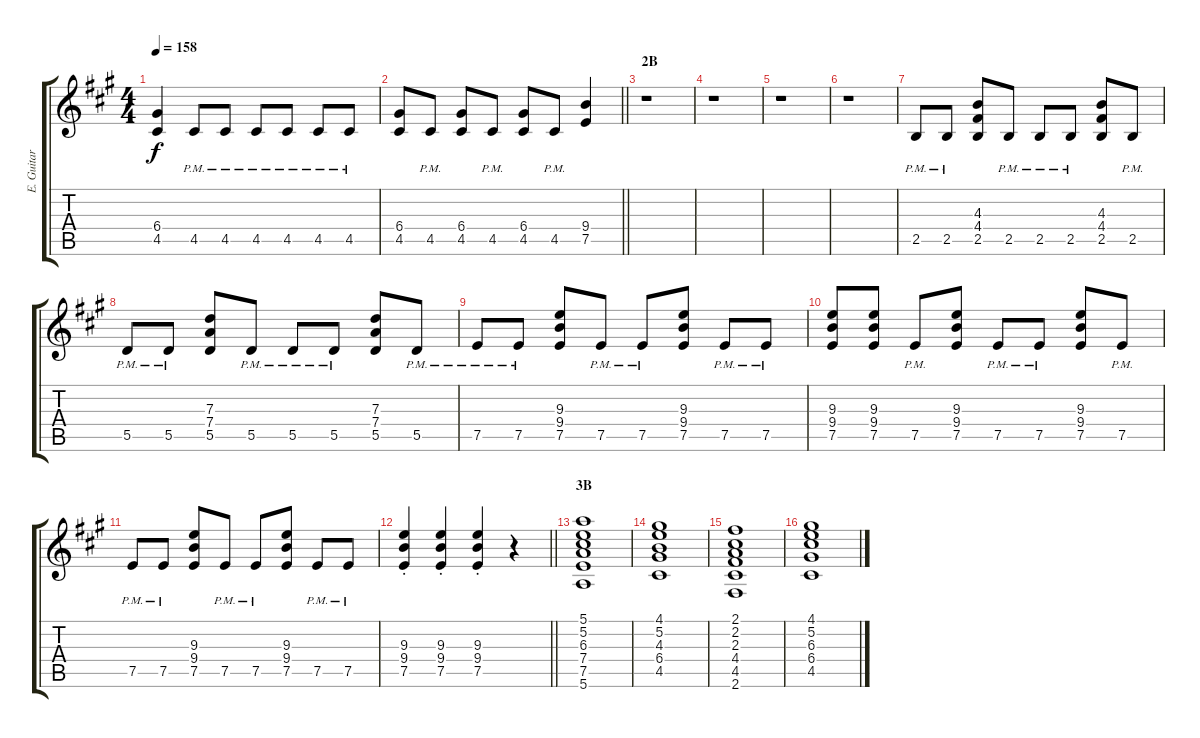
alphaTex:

\track ("E. Guitar II" "E. Guitar ") {instrument overdrivenguitar}
\staff {score tabs}
\tuning (E4 B3 G3 D3 A2 E2) {hide}
\ts (4 4)
\tempo 158
\clef g2
\ks a
(6.4 4.5).4{dy f} 4.5{pm}.8 4.5{pm}.8 4.5{pm}.8 4.5{pm}.8 4.5{pm}.8 4.5{pm}.8 |
\barLineRight lightlight
(6.4 4.5).8 4.5{pm}.8 (6.4 4.5).8 4.5{pm}.8 (6.4 4.5).8 4.5{pm}.8 (9.4 7.5).4 |
\section ("" "2B")
r.1 |
r.1 |
r.1 |
r.1 |
2.5{pm}.8 2.5{pm}.8 (4.3 4.4 2.5).8 2.5{pm}.8 2.5{pm}.8 2.5{pm}.8 (4.3 4.4 2.5).8 2.5{pm}.8 |
5.5{pm}.8 5.5{pm}.8 (7.3 7.4 5.5).8 5.5{pm}.8 5.5{pm}.8 5.5{pm}.8 (7.3 7.4 5.5).8 5.5{pm}.8 |
7.5{pm}.8 7.5{pm}.8 (9.3 9.4 7.5).8 7.5{pm}.8 7.5{pm}.8 (9.3 9.4 7.5).8 7.5{pm}.8 7.5{pm}.8 |
(9.3 9.4 7.5).8 (9.3 9.4 7.5).8 7.5{pm}.8 (9.3 9.4 7.5).8 7.5{pm}.8 7.5{pm}.8 (9.3 9.4 7.5).8 7.5{pm}.8 |
7.5{pm}.8 7.5{pm}.8 (9.3 9.4 7.5).8 7.5{pm}.8 7.5{pm}.8 (9.3 9.4 7.5).8 7.5{pm}.8 7.5{pm}.8 |
\barLineRight lightlight
(9.3{st} 9.4{st} 7.5{st}).4 (9.3{st} 9.4{st} 7.5{st}).4 (9.3{st} 9.4{st} 7.5{st}).4 r.4 |
\section ("" "3B")
(5.1 5.2 6.3 7.4 7.5 5.6).1 |
(4.1 5.2 4.3 6.4 4.5).1 |
(2.1 2.2 2.3 4.4 4.5 2.6).1 |
(4.1 5.2 6.3 6.4 4.5).1
